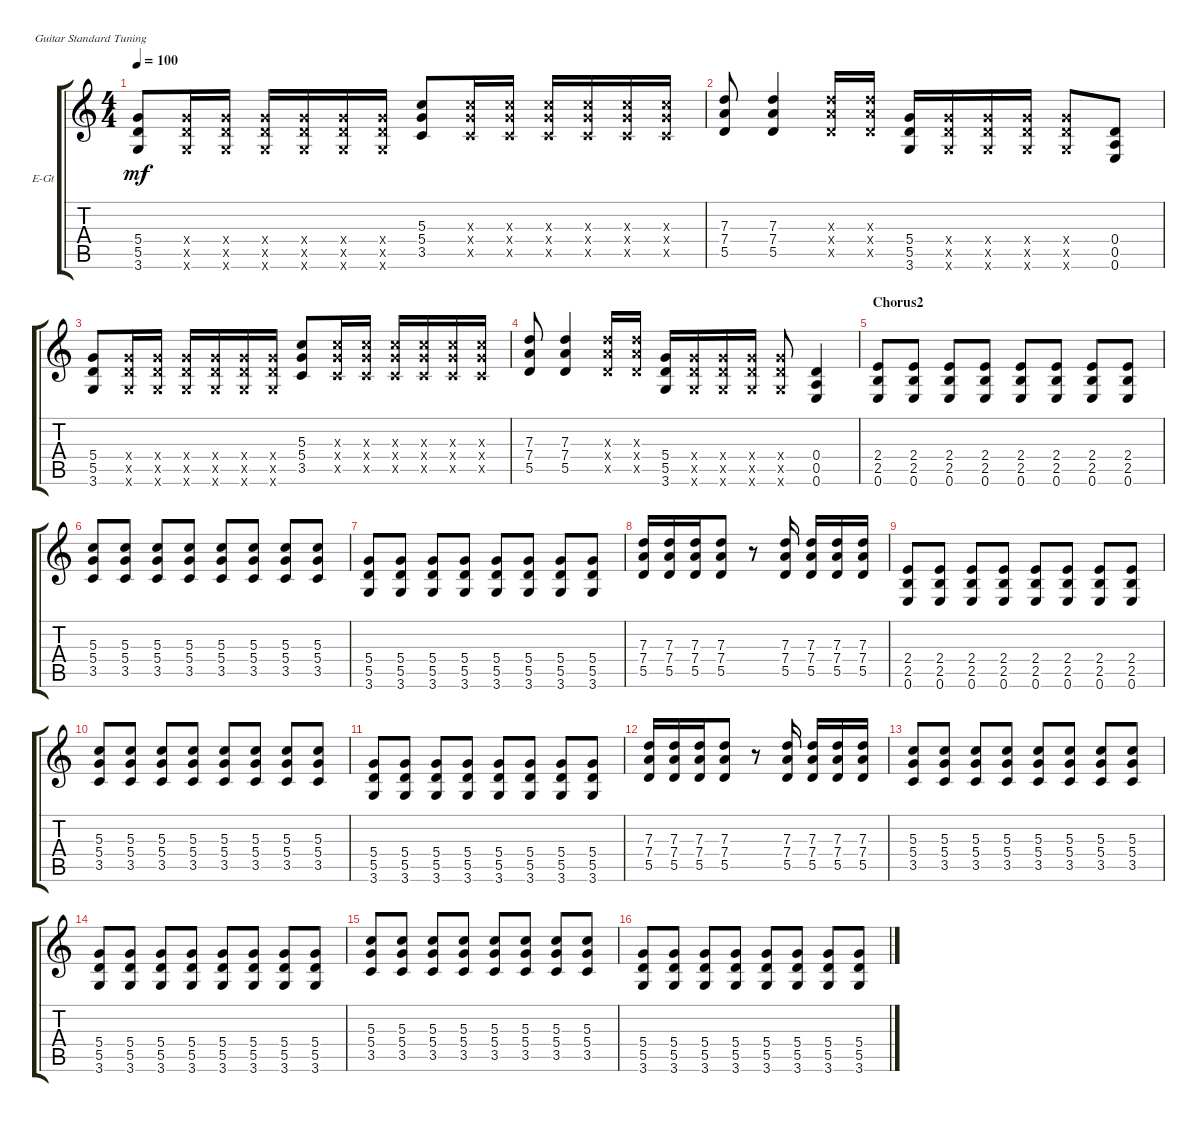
\defaultSystemsLayout 4
\bracketExtendMode groupsimilarinstruments
\firstSystemTrackNameOrientation horizontal
\otherSystemsTrackNameOrientation horizontal
\track ("Rythem" "E-Gt") {instrument distortionguitar}
\staff {score tabs}
\tuning (E4 B3 G3 D3 A2 E2)
\ts (4 4)
\tempo 100
\clef g2
\ks c
(5.4 5.5 3.6).8{dy mf} (5.4{x} 5.5{x} 3.6{x}).16 (5.4{x} 5.5{x} 3.6{x}).16 (5.4{x} 5.5{x} 3.6{x}).16 (5.4{x} 5.5{x} 3.6{x}).16 (5.4{x} 5.5{x} 3.6{x}).16 (5.4{x} 5.5{x} 3.6{x}).16 (5.4 3.5 5.3).8 (5.4{x} 3.5{x} 5.3{x}).16 (5.4{x} 3.5{x} 5.3{x}).16 (5.4{x} 3.5{x} 5.3{x}).16 (5.4{x} 3.5{x} 5.3{x}).16 (5.4{x} 3.5{x} 5.3{x}).16 (5.4{x} 3.5{x} 5.3{x}).16 |
(7.3 7.4 5.5).8 (7.3 7.4 5.5).4 (7.3{x} 7.4{x} 5.5{x}).16 (7.3{x} 7.4{x} 5.5{x}).16 (5.4 5.5 3.6).16 (5.4{x} 5.5{x} 3.6{x}).16 (5.4{x} 5.5{x} 3.6{x}).16 (5.4{x} 5.5{x} 3.6{x}).16 (5.4{x} 5.5{x} 3.6{x}).8 (0.4 0.5 0.6).8 |
(5.4 5.5 3.6).8 (5.4{x} 5.5{x} 3.6{x}).16 (5.4{x} 5.5{x} 3.6{x}).16 (5.4{x} 5.5{x} 3.6{x}).16 (5.4{x} 5.5{x} 3.6{x}).16 (5.4{x} 5.5{x} 3.6{x}).16 (5.4{x} 5.5{x} 3.6{x}).16 (5.4 3.5 5.3).8 (5.4{x} 3.5{x} 5.3{x}).16 (5.4{x} 3.5{x} 5.3{x}).16 (5.4{x} 3.5{x} 5.3{x}).16 (5.4{x} 3.5{x} 5.3{x}).16 (5.4{x} 3.5{x} 5.3{x}).16 (5.4{x} 3.5{x} 5.3{x}).16 |
(7.3 7.4 5.5).8 (7.3 7.4 5.5).4 (7.3{x} 7.4{x} 5.5{x}).16 (7.3{x} 7.4{x} 5.5{x}).16 (5.4 5.5 3.6).16 (5.4{x} 5.5{x} 3.6{x}).16 (5.4{x} 5.5{x} 3.6{x}).16 (5.4{x} 5.5{x} 3.6{x}).16 (5.4{x} 5.5{x} 3.6{x}).8 (0.4 0.5 0.6).4 |
\section ("" "Chorus2")
(2.4 2.5 0.6).8 (2.4 2.5 0.6).8 (2.4 2.5 0.6).8 (2.4 2.5 0.6).8 (2.4 2.5 0.6).8 (2.4 2.5 0.6).8 (2.4 2.5 0.6).8 (2.4 2.5 0.6).8 |
(5.3 5.4 3.5).8 (5.3 5.4 3.5).8 (5.3 5.4 3.5).8 (5.3 5.4 3.5).8 (5.3 5.4 3.5).8 (5.3 5.4 3.5).8 (5.3 5.4 3.5).8 (5.3 5.4 3.5).8 |
(5.4 5.5 3.6).8 (5.4 5.5 3.6).8 (5.4 5.5 3.6).8 (5.4 5.5 3.6).8 (5.4 5.5 3.6).8 (5.4 5.5 3.6).8 (5.4 5.5 3.6).8 (5.4 5.5 3.6).8 |
(7.3 7.4 5.5).16 (7.3 7.4 5.5).16 (7.3 7.4 5.5).16 (7.3 7.4 5.5).8 r.8 (7.3 7.4 5.5).16 (7.3 7.4 5.5).16 (7.3 7.4 5.5).16 (7.3 7.4 5.5).16 |
(2.4 2.5 0.6).8 (2.4 2.5 0.6).8 (2.4 2.5 0.6).8 (2.4 2.5 0.6).8 (2.4 2.5 0.6).8 (2.4 2.5 0.6).8 (2.4 2.5 0.6).8 (2.4 2.5 0.6).8 |
(5.3 5.4 3.5).8 (5.3 5.4 3.5).8 (5.3 5.4 3.5).8 (5.3 5.4 3.5).8 (5.3 5.4 3.5).8 (5.3 5.4 3.5).8 (5.3 5.4 3.5).8 (5.3 5.4 3.5).8 |
(5.4 5.5 3.6).8 (5.4 5.5 3.6).8 (5.4 5.5 3.6).8 (5.4 5.5 3.6).8 (5.4 5.5 3.6).8 (5.4 5.5 3.6).8 (5.4 5.5 3.6).8 (5.4 5.5 3.6).8 |
(7.3 7.4 5.5).16 (7.3 7.4 5.5).16 (7.3 7.4 5.5).16 (7.3 7.4 5.5).8 r.8 (7.3 7.4 5.5).16 (7.3 7.4 5.5).16 (7.3 7.4 5.5).16 (7.3 7.4 5.5).16 |
(5.3 5.4 3.5).8 (5.3 5.4 3.5).8 (5.3 5.4 3.5).8 (5.3 5.4 3.5).8 (5.3 5.4 3.5).8 (5.3 5.4 3.5).8 (5.3 5.4 3.5).8 (5.3 5.4 3.5).8 |
(5.5 5.4 3.6).8 (5.5 5.4 3.6).8 (5.5 5.4 3.6).8 (5.5 5.4 3.6).8 (5.5 5.4 3.6).8 (5.5 5.4 3.6).8 (5.5 5.4 3.6).8 (5.5 5.4 3.6).8 |
(5.3 5.4 3.5).8 (5.3 5.4 3.5).8 (5.3 5.4 3.5).8 (5.3 5.4 3.5).8 (5.3 5.4 3.5).8 (5.3 5.4 3.5).8 (5.3 5.4 3.5).8 (5.3 5.4 3.5).8 |
(5.5 5.4 3.6).8 (5.5 5.4 3.6).8 (5.5 5.4 3.6).8 (5.5 5.4 3.6).8 (5.5 5.4 3.6).8 (5.5 5.4 3.6).8 (5.5 5.4 3.6).8 (5.5 5.4 3.6).8
